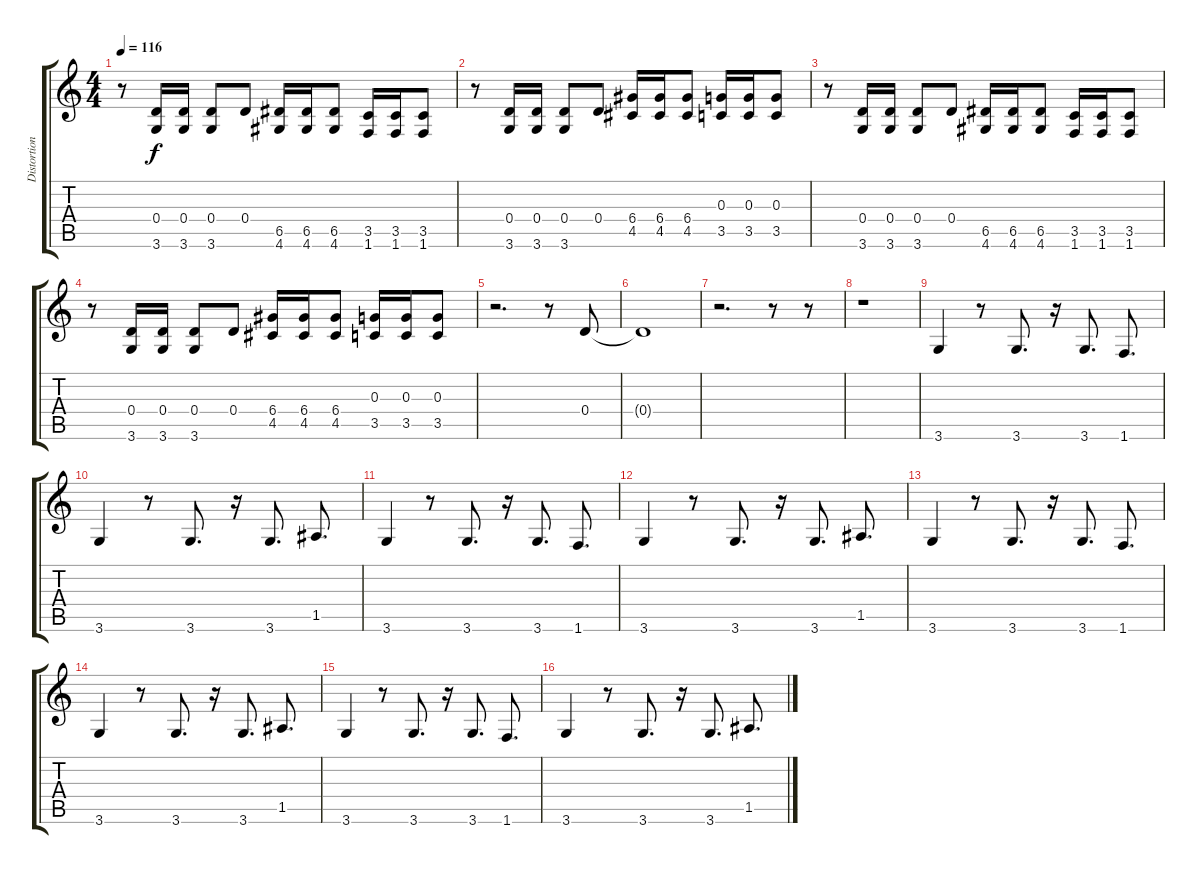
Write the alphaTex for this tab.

\track ("Distortion GT." "Distortion") {instrument distortionguitar}
\staff {score tabs}
\tuning (E4 B3 G3 D3 A2 E2) {hide}
\ts (4 4)
\tempo 116
\clef g2
\ks c
r.8{dy f} (0.4 3.6).16 (0.4 3.6).16 (0.4 3.6).8 0.4.8 (6.5 4.6).16 (6.5 4.6).16 (6.5 4.6).8 (3.5 1.6).16 (3.5 1.6).16 (3.5 1.6).8 |
r.8 (0.4 3.6).16 (0.4 3.6).16 (0.4 3.6).8 0.4.8 (6.4 4.5).16 (6.4 4.5).16 (6.4 4.5).8 (0.3 3.5).16 (0.3 3.5).16 (0.3 3.5).8 |
r.8 (0.4 3.6).16 (0.4 3.6).16 (0.4 3.6).8 0.4.8 (6.5 4.6).16 (6.5 4.6).16 (6.5 4.6).8 (3.5 1.6).16 (3.5 1.6).16 (3.5 1.6).8 |
r.8 (0.4 3.6).16 (0.4 3.6).16 (0.4 3.6).8 0.4.8 (6.4 4.5).16 (6.4 4.5).16 (6.4 4.5).8 (0.3 3.5).16 (0.3 3.5).16 (0.3 3.5).8 |
r.2{d} r.8 0.4.8 |
0.4{t}.1 |
r.2{d} r.8 r.8 |
r.1 |
3.6.4 r.8 3.6.8{d} r.16 3.6.8{d} 1.6.8{d} |
3.6.4 r.8 3.6.8{d} r.16 3.6.8{d} 1.5.8{d} |
3.6.4 r.8 3.6.8{d} r.16 3.6.8{d} 1.6.8{d} |
3.6.4 r.8 3.6.8{d} r.16 3.6.8{d} 1.5.8{d} |
3.6.4 r.8 3.6.8{d} r.16 3.6.8{d} 1.6.8{d} |
3.6.4 r.8 3.6.8{d} r.16 3.6.8{d} 1.5.8{d} |
3.6.4 r.8 3.6.8{d} r.16 3.6.8{d} 1.6.8{d} |
3.6.4 r.8 3.6.8{d} r.16 3.6.8{d} 1.5.8{d}
